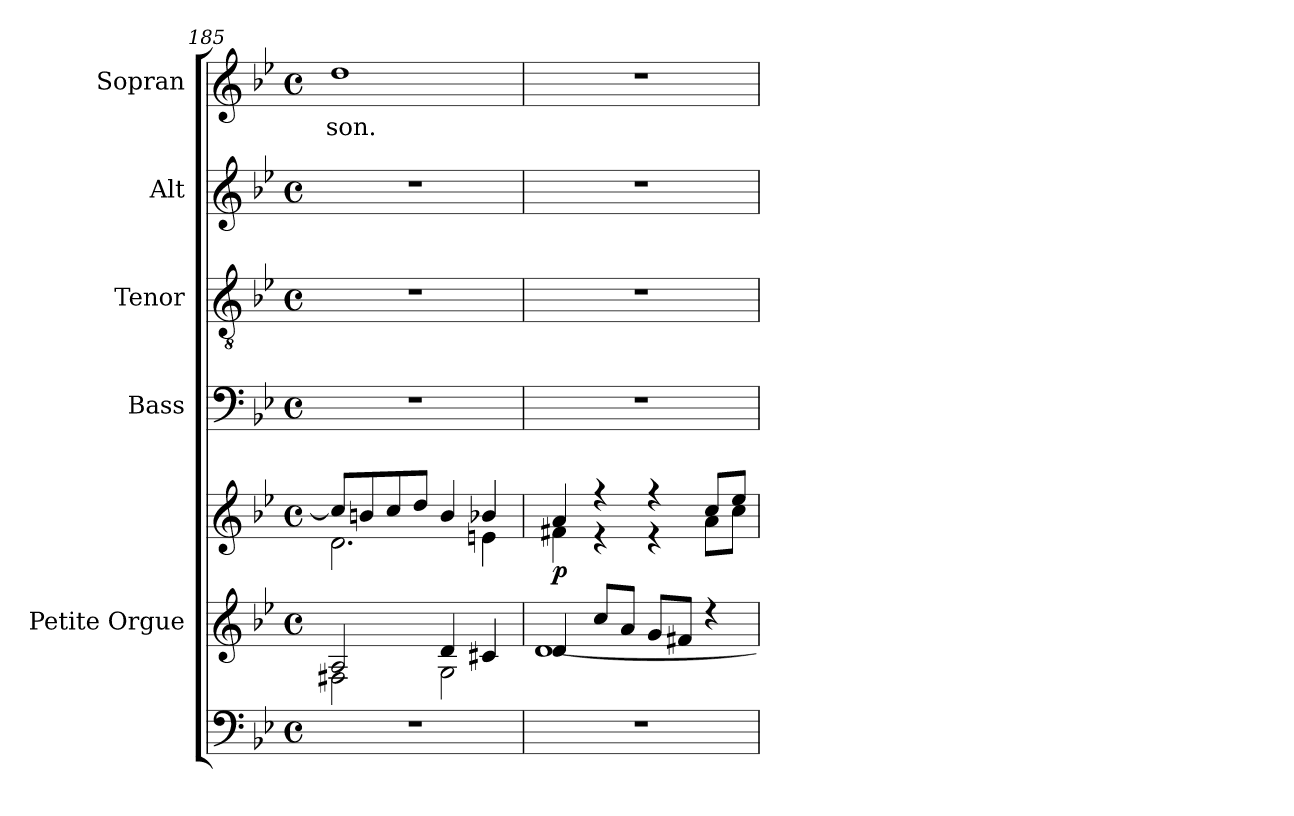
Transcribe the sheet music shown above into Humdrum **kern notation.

**kern	**kern	**kern	**dynam	**kern	**kern	**kern	**kern	**text
*part6	*part5	*part5	*part5	*part4	*part3	*part2	*part1	*part1
*staff7	*staff6	*staff5	*staff5/6	*staff4	*staff3	*staff2	*staff1	*staff1
*	*I"Petite Orgue	*	*	*I"Bass	*I"Tenor	*I"Alt	*I"Sopran	*
*	*I'Org. 1	*	*	*I'B.	*I'T.	*I'A.	*I'S.	*
*clefF4	*clefG2	*clefG2	*	*clefF4	*clefGv2	*clefG2	*clefG2	*
*k[b-e-]	*k[b-e-]	*k[b-e-]	*	*k[b-e-]	*k[b-e-]	*k[b-e-]	*k[b-e-]	*
*B-:	*B-:	*B-:	*	*B-:	*B-:	*B-:	*B-:	*
*M4/4	*M4/4	*M4/4	*	*M4/4	*M4/4	*M4/4	*M4/4	*
*met(c)	*met(c)	*met(c)	*	*met(c)	*met(c)	*met(c)	*met(c)	*
=185	=185	=185	=185	=185	=185	=185	=185	=185
*	*^	*^	*	*	*	*	*	*
!	!	!	!	!	!	!	!	!	!	!LO:LY:b
1r	2A/	2F#X\	8cc/L]	2.d\	.	1r	1r	1r	1dd	-son.
.	.	.	8bn/	.	.	.	.	.	.	.
.	.	.	8cc/	.	.	.	.	.	.	.
.	.	.	8dd/J	.	.	.	.	.	.	.
.	4d/	2G\	4b/	.	.	.	.	.	.	.
.	4c#X/	.	4b-X/	4en\	.	.	.	.	.	.
=186	=186	=186	=186	=186	=186	=186	=186	=186	=186	=186
!	!	!	!	!	!LO:DY:b	!	!	!	!	!
1r	4d/	[<1d	4a/	4f#X\	p	1r	1r	1r	1r	.
.	8cc/L	.	4r	4r	.	.	.	.	.	.
.	8a/J	.	.	.	.	.	.	.	.	.
.	8g/L	.	4r	4r	.	.	.	.	.	.
.	8f#X/J	.	.	.	.	.	.	.	.	.
.	4r	.	8cc/L	8a\L	.	.	.	.	.	.
.	.	.	8ee-/J	8cc\J	.	.	.	.	.	.
*	*v	*v	*	*	*	*	*	*	*	*
*	*	*v	*v	*	*	*	*	*	*
=	=	=	=	=	=	=	=	=
*-	*-	*-	*-	*-	*-	*-	*-	*-
